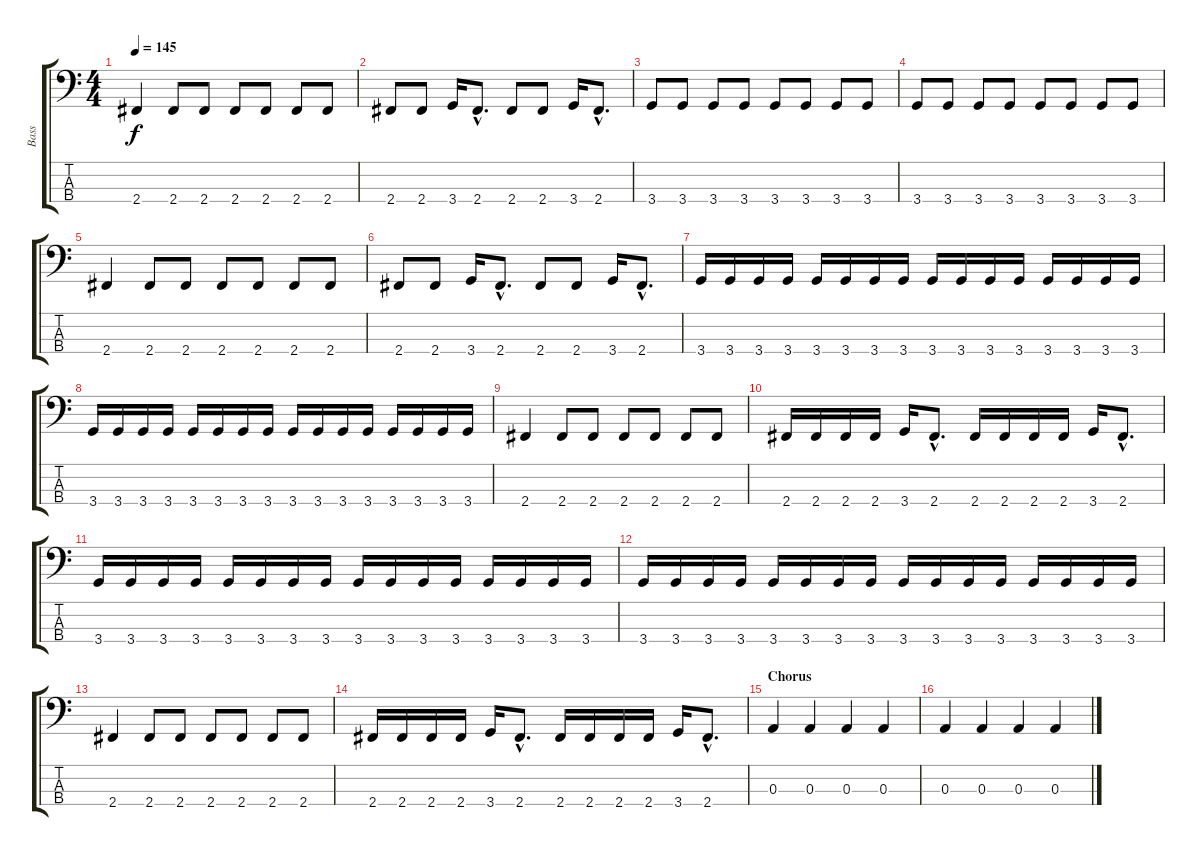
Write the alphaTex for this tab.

\track ("Bass" "Bass") {instrument electricbasspick}
\staff {score tabs}
\tuning (G2 D2 A1 E1) {hide}
\ts (4 4)
\tempo 145
\clef f4
\ks c
2.4.4{dy f} 2.4.8 2.4.8 2.4.8 2.4.8 2.4.8 2.4.8 |
2.4.8 2.4.8 3.4.16 2.4{hac}.8{d} 2.4.8 2.4.8 3.4.16 2.4{hac}.8{d} |
3.4.8 3.4.8 3.4.8 3.4.8 3.4.8 3.4.8 3.4.8 3.4.8 |
3.4.8 3.4.8 3.4.8 3.4.8 3.4.8 3.4.8 3.4.8 3.4.8 |
2.4.4 2.4.8 2.4.8 2.4.8 2.4.8 2.4.8 2.4.8 |
2.4.8 2.4.8 3.4.16 2.4{hac}.8{d} 2.4.8 2.4.8 3.4.16 2.4{hac}.8{d} |
3.4.16 3.4.16 3.4.16 3.4.16 3.4.16 3.4.16 3.4.16 3.4.16 3.4.16 3.4.16 3.4.16 3.4.16 3.4.16 3.4.16 3.4.16 3.4.16 |
3.4.16 3.4.16 3.4.16 3.4.16 3.4.16 3.4.16 3.4.16 3.4.16 3.4.16 3.4.16 3.4.16 3.4.16 3.4.16 3.4.16 3.4.16 3.4.16 |
2.4.4 2.4.8 2.4.8 2.4.8 2.4.8 2.4.8 2.4.8 |
2.4.16 2.4.16 2.4.16 2.4.16 3.4.16 2.4{hac}.8{d} 2.4.16 2.4.16 2.4.16 2.4.16 3.4.16 2.4{hac}.8{d} |
3.4.16 3.4.16 3.4.16 3.4.16 3.4.16 3.4.16 3.4.16 3.4.16 3.4.16 3.4.16 3.4.16 3.4.16 3.4.16 3.4.16 3.4.16 3.4.16 |
3.4.16 3.4.16 3.4.16 3.4.16 3.4.16 3.4.16 3.4.16 3.4.16 3.4.16 3.4.16 3.4.16 3.4.16 3.4.16 3.4.16 3.4.16 3.4.16 |
2.4.4 2.4.8 2.4.8 2.4.8 2.4.8 2.4.8 2.4.8 |
2.4.16 2.4.16 2.4.16 2.4.16 3.4.16 2.4{hac}.8{d} 2.4.16 2.4.16 2.4.16 2.4.16 3.4.16 2.4{hac}.8{d} |
\section ("" "Chorus")
0.3.4 0.3.4 0.3.4 0.3.4 |
0.3.4 0.3.4 0.3.4 0.3.4
